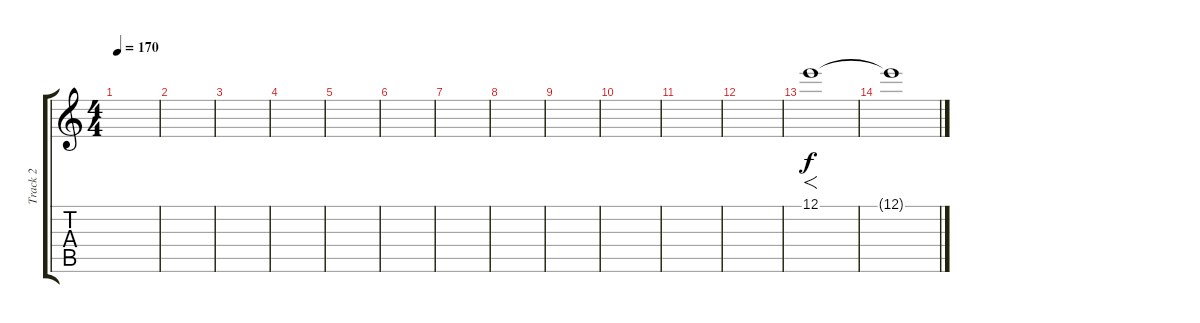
\track ("Track 2" "Track 2") {instrument distortionguitar}
\staff {score tabs}
\tuning (E4 B3 G3 D3 A2 E2) {hide}
\ts (4 4)
\tempo 170
\clef g2
\ks c
|
|
|
|
|
|
|
|
|
|
|
|
12.1.1{f} |
12.1{t}.1
